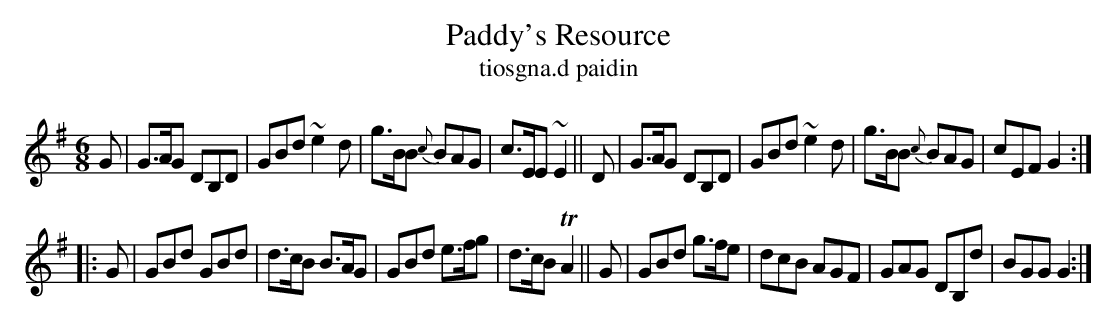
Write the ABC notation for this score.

X:1
T: Paddy's Resource
T: tiosgna\.d paidin
M: 6/8
K: G
G \
| G>AG DB,D | GBd ~e2d | g>BB {c}BAG | c>EE ~E2 || D \
| G>AG DB,D | GBd ~e2d | g>BB {c}BAG | cEF G2 :|
|: G \
| GBd GBd | d>cB B>AG | GBd e>fg | d>cB TA2 || G \
| GBd g>fe | dcB AGF | GAG DB,d | BGG G2 :|
